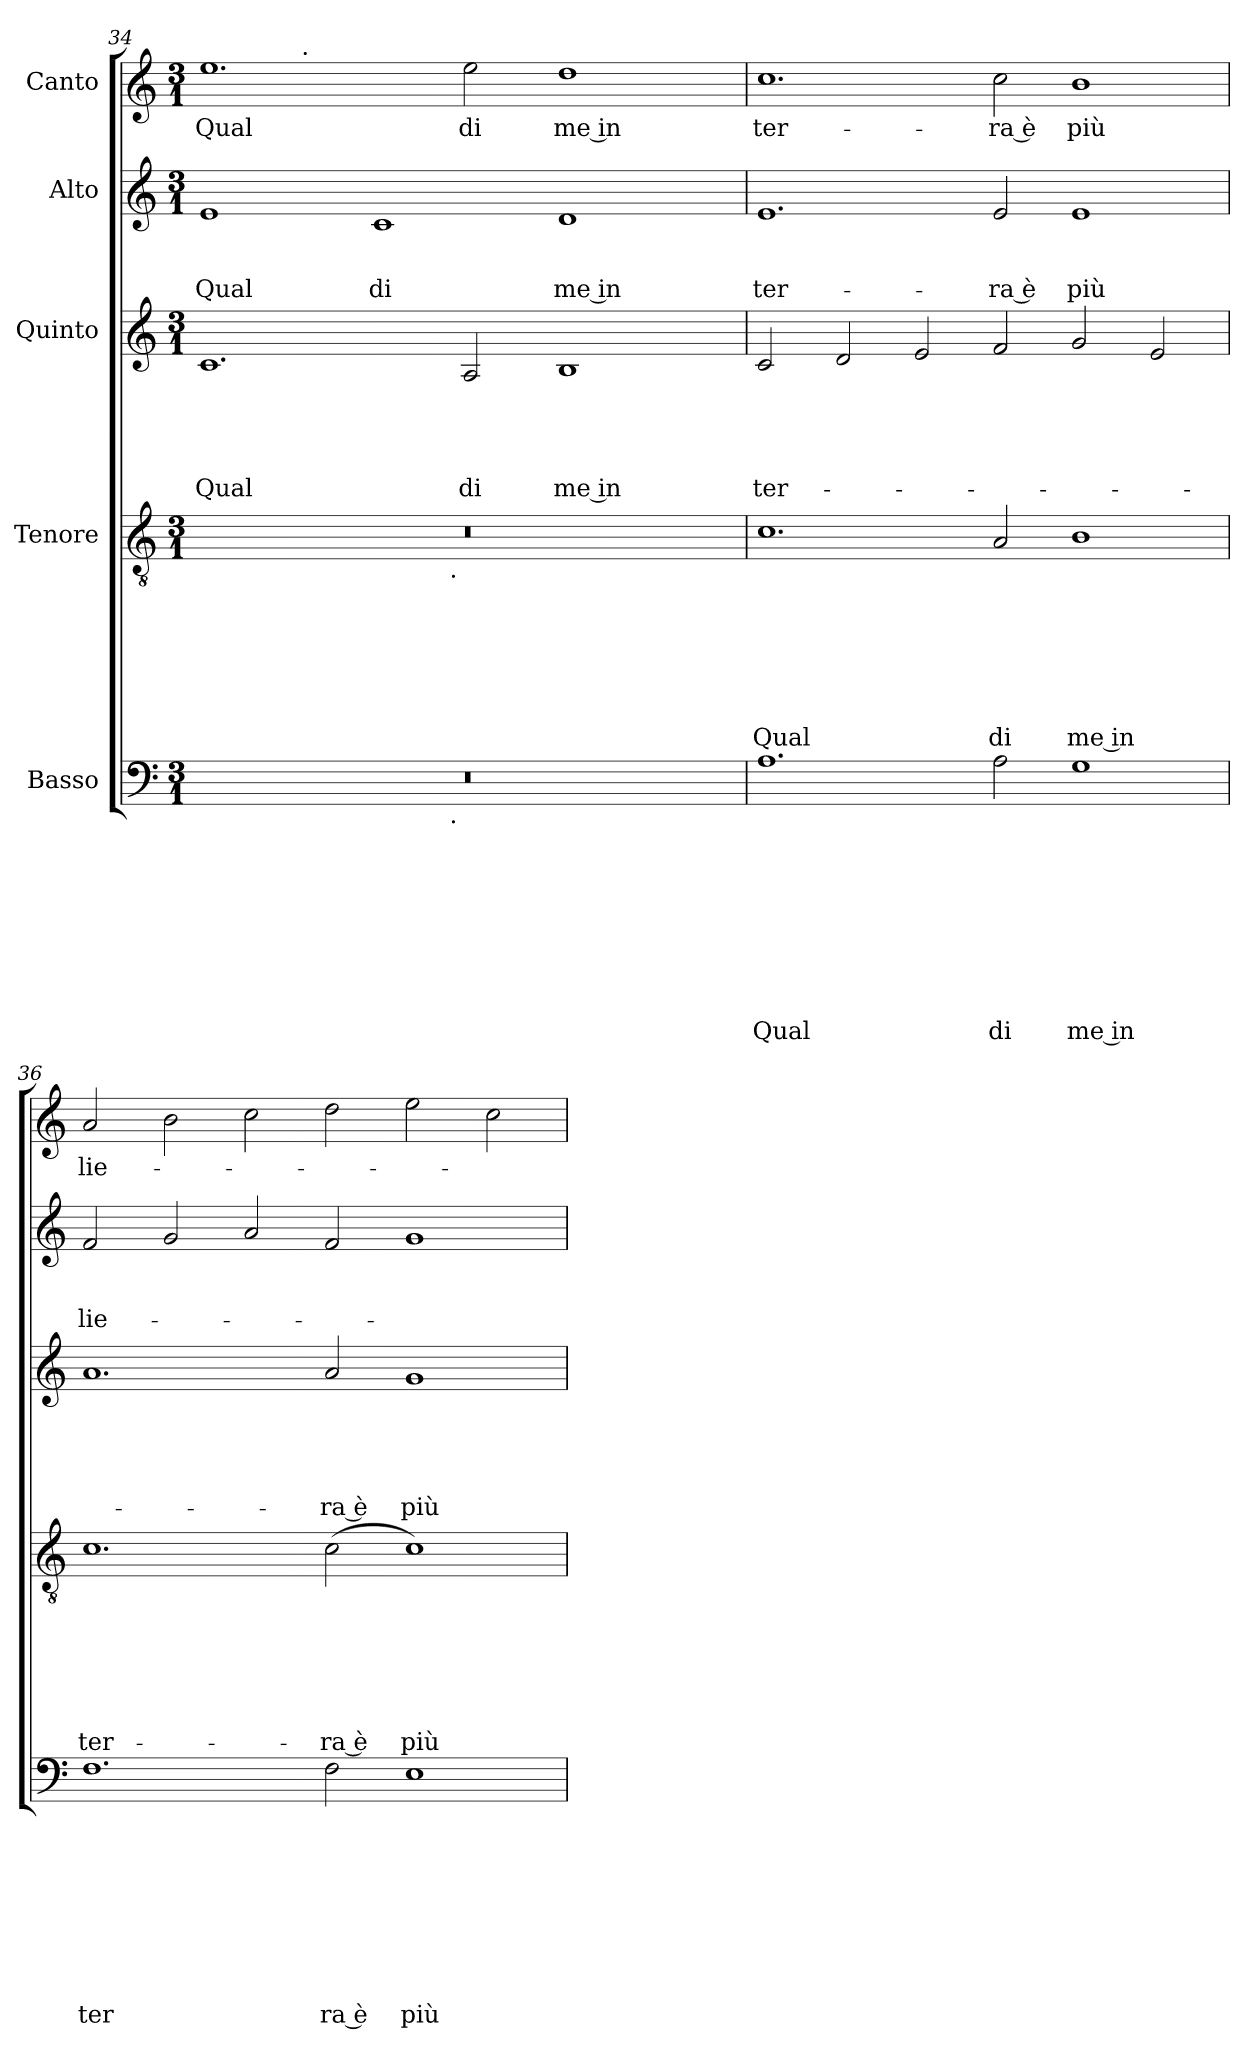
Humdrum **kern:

**kern	**text	**text	**text	**text	**text	**text	**text	**text	**text	**kern	**text	**text	**text	**text	**text	**text	**text	**kern	**text	**text	**text	**text	**text	**kern	**text	**text	**text	**kern	**text
*part5	*part5	*part5	*part5	*part5	*part5	*part5	*part5	*part5	*part5	*part4	*part4	*part4	*part4	*part4	*part4	*part4	*part4	*part3	*part3	*part3	*part3	*part3	*part3	*part2	*part2	*part2	*part2	*part1	*part1
*staff5	*staff5	*staff5	*staff5	*staff5	*staff5	*staff5	*staff5	*staff5	*staff5	*staff4	*staff4	*staff4	*staff4	*staff4	*staff4	*staff4	*staff4	*staff3	*staff3	*staff3	*staff3	*staff3	*staff3	*staff2	*staff2	*staff2	*staff2	*staff1	*staff1
*I"Basso	*	*	*	*	*	*	*	*	*	*I"Tenore	*	*	*	*	*	*	*	*I"Quinto	*	*	*	*	*	*I"Alto	*	*	*	*I"Canto	*
*clefF4	*	*	*	*	*	*	*	*	*	*clefGv2	*	*	*	*	*	*	*	*clefG2	*	*	*	*	*	*clefG2	*	*	*	*clefG2	*
*k[]	*	*	*	*	*	*	*	*	*	*k[]	*	*	*	*	*	*	*	*k[]	*	*	*	*	*	*k[]	*	*	*	*k[]	*
*C:	*	*	*	*	*	*	*	*	*	*C:	*	*	*	*	*	*	*	*C:	*	*	*	*	*	*C:	*	*	*	*C:	*
*M3/1	*	*	*	*	*	*	*	*	*	*M3/1	*	*	*	*	*	*	*	*M3/1	*	*	*	*	*	*M3/1	*	*	*	*M3/1	*
=34	=34	=34	=34	=34	=34	=34	=34	=34	=34	=34	=34	=34	=34	=34	=34	=34	=34	=34	=34	=34	=34	=34	=34	=34	=34	=34	=34	=34	=34
!	!	!	!	!	!	!	!	!	!	!	!	!	!	!	!	!	!	!	!	!	!	!	!LO:LY:b	!	!	!	!LO:LY:b	!	!LO:LY:b
*^	*	*	*	*	*	*	*	*	*	*^	*	*	*	*	*	*	*	*	*	*	*	*	*	*	*	*	*	*^	*
0.r	1ryy	.	.	.	.	.	.	.	.	.	0.r	1ryy	.	.	.	.	.	.	.	1.c	.	.	.	.	Qual	1e	.	.	Qual	1.ee	2ryy	Qual
.	.	.	.	.	.	.	.	.	.	.	.	.	.	.	.	.	.	.	.	.	.	.	.	.	.	.	.	.	.	.	16ryy	.
!	!	!	!	!	!	!	!	!	!	!	!	!	!	!	!	!	!	!	!	!	!	!	!	!	!	!	!	!	!	!	!LO:TX:a:t=.	!
.	.	.	.	.	.	.	.	.	.	.	.	.	.	.	.	.	.	.	.	.	.	.	.	.	.	.	.	.	.	.	1ryy	.
!	!	!	!	!	!	!	!	!	!	!	!	!	!	!	!	!	!	!	!	!	!	!	!	!	!	!	!	!	!LO:LY:b	!	!	!
.	4...ryy	.	.	.	.	.	.	.	.	.	.	4...ryy	.	.	.	.	.	.	.	.	.	.	.	.	.	1c	.	.	di	.	.	.
!	!	!	!	!	!	!	!	!	!	!	!	!LO:TX:b:t=.	!	!	!	!	!	!	!	!	!	!	!	!	!	!	!	!	!	!	!	!
!	!LO:TX:b:t=.	!	!	!	!	!	!	!	!	!	!	!	!	!	!	!	!	!	!	!	!	!	!	!	!	!	!	!	!	!	!	!
.	1ryy	.	.	.	.	.	.	.	.	.	.	1ryy	.	.	.	.	.	.	.	.	.	.	.	.	.	.	.	.	.	.	.	.
!	!	!	!	!	!	!	!	!	!	!	!	!	!	!	!	!	!	!	!	!	!	!	!	!	!LO:LY:b	!	!	!	!	!	!	!LO:LY:b
.	.	.	.	.	.	.	.	.	.	.	.	.	.	.	.	.	.	.	.	2A/	.	.	.	.	di	.	.	.	.	2ee\	.	di
.	.	.	.	.	.	.	.	.	.	.	.	.	.	.	.	.	.	.	.	.	.	.	.	.	.	.	.	.	.	.	1ryy	.
!	!	!	!	!	!	!	!	!	!	!	!	!	!	!	!	!	!	!	!	!	!	!	!	!	!LO:LY:b:rj	!	!	!	!LO:LY:b:rj	!	!	!LO:LY:b:rj
.	.	.	.	.	.	.	.	.	.	.	.	.	.	.	.	.	.	.	.	1B	.	.	.	.	me in	1d	.	.	me in	1dd	.	me in
.	2ryy	.	.	.	.	.	.	.	.	.	.	2ryy	.	.	.	.	.	.	.	.	.	.	.	.	.	.	.	.	.	.	.	.
.	.	.	.	.	.	.	.	.	.	.	.	.	.	.	.	.	.	.	.	.	.	.	.	.	.	.	.	.	.	.	4..ryy	.
.	32ryy	.	.	.	.	.	.	.	.	.	.	32ryy	.	.	.	.	.	.	.	.	.	.	.	.	.	.	.	.	.	.	.	.
=35	=35	=35	=35	=35	=35	=35	=35	=35	=35	=35	=35	=35	=35	=35	=35	=35	=35	=35	=35	=35	=35	=35	=35	=35	=35	=35	=35	=35	=35	=35	=35	=35
!	!	!	!	!	!	!	!	!	!	!LO:LY:b	!	!	!	!	!	!	!	!	!LO:LY:b	!	!	!	!	!	!LO:LY:b	!	!	!	!LO:LY:b	!	!	!LO:LY:b
*v	*v	*	*	*	*	*	*	*	*	*	*	*	*	*	*	*	*	*	*	*	*	*	*	*	*	*	*	*	*	*v	*v	*
*	*	*	*	*	*	*	*	*	*	*v	*v	*	*	*	*	*	*	*	*	*	*	*	*	*	*	*	*	*	*	*
1.A	.	.	.	.	.	.	.	.	Qual	1.c	.	.	.	.	.	.	Qual	2c/	.	.	.	.	ter-	1.e	.	.	ter-	1.cc	ter-
.	.	.	.	.	.	.	.	.	.	.	.	.	.	.	.	.	.	2d/	.	.	.	.	.	.	.	.	.	.	.
.	.	.	.	.	.	.	.	.	.	.	.	.	.	.	.	.	.	2e/	.	.	.	.	.	.	.	.	.	.	.
!	!	!	!	!	!	!	!	!	!LO:LY:b	!	!	!	!	!	!	!	!LO:LY:b	!	!	!	!	!	!	!	!	!	!LO:LY:b:rj	!	!LO:LY:b:rj
2A\	.	.	.	.	.	.	.	.	di	2A/	.	.	.	.	.	.	di	2f/	.	.	.	.	.	2e/	.	.	-ra è	2cc\	-ra è
!	!	!	!	!	!	!	!	!	!LO:LY:b:rj	!	!	!	!	!	!	!	!LO:LY:b:rj	!	!	!	!	!	!	!	!	!	!LO:LY:b	!	!LO:LY:b
1G	.	.	.	.	.	.	.	.	me in	1B	.	.	.	.	.	.	me in	2g/	.	.	.	.	.	1e	.	.	più	1b	più
.	.	.	.	.	.	.	.	.	.	.	.	.	.	.	.	.	.	2e/	.	.	.	.	.	.	.	.	.	.	.
=36	=36	=36	=36	=36	=36	=36	=36	=36	=36	=36	=36	=36	=36	=36	=36	=36	=36	=36	=36	=36	=36	=36	=36	=36	=36	=36	=36	=36	=36
!	!	!	!	!	!	!	!	!	!LO:LY:b	!	!	!	!	!	!	!	!LO:LY:b	!	!	!	!	!	!	!	!	!	!LO:LY:b	!	!LO:LY:b
1.F	.	.	.	.	.	.	.	.	ter	1.c	.	.	.	.	.	.	ter-	1.a	.	.	.	.	.	2f/	.	.	lie-	2a/	lie-
.	.	.	.	.	.	.	.	.	.	.	.	.	.	.	.	.	.	.	.	.	.	.	.	2g/	.	.	.	2b\	.
.	.	.	.	.	.	.	.	.	.	.	.	.	.	.	.	.	.	.	.	.	.	.	.	2a/	.	.	.	2cc\	.
!	!	!	!	!	!	!	!	!	!LO:LY:b:rj	!	!	!	!	!	!	!	!LO:LY:b:rj	!	!	!	!	!	!LO:LY:b:rj	!	!	!	!	!	!
2F\	.	.	.	.	.	.	.	.	ra è	(>2c\	.	.	.	.	.	.	-ra è	2a/	.	.	.	.	-ra è	2f/	.	.	.	2dd\	.
!	!	!	!	!	!	!	!	!	!LO:LY:b	!	!	!	!	!	!	!	!LO:LY:b	!	!	!	!	!	!LO:LY:b	!	!	!	!	!	!
1E	.	.	.	.	.	.	.	.	più	1c)	.	.	.	.	.	.	più	1g	.	.	.	.	più	1g	.	.	.	2ee\	.
.	.	.	.	.	.	.	.	.	.	.	.	.	.	.	.	.	.	.	.	.	.	.	.	.	.	.	.	2cc\	.
=	=	=	=	=	=	=	=	=	=	=	=	=	=	=	=	=	=	=	=	=	=	=	=	=	=	=	=	=	=
*-	*-	*-	*-	*-	*-	*-	*-	*-	*-	*-	*-	*-	*-	*-	*-	*-	*-	*-	*-	*-	*-	*-	*-	*-	*-	*-	*-	*-	*-
